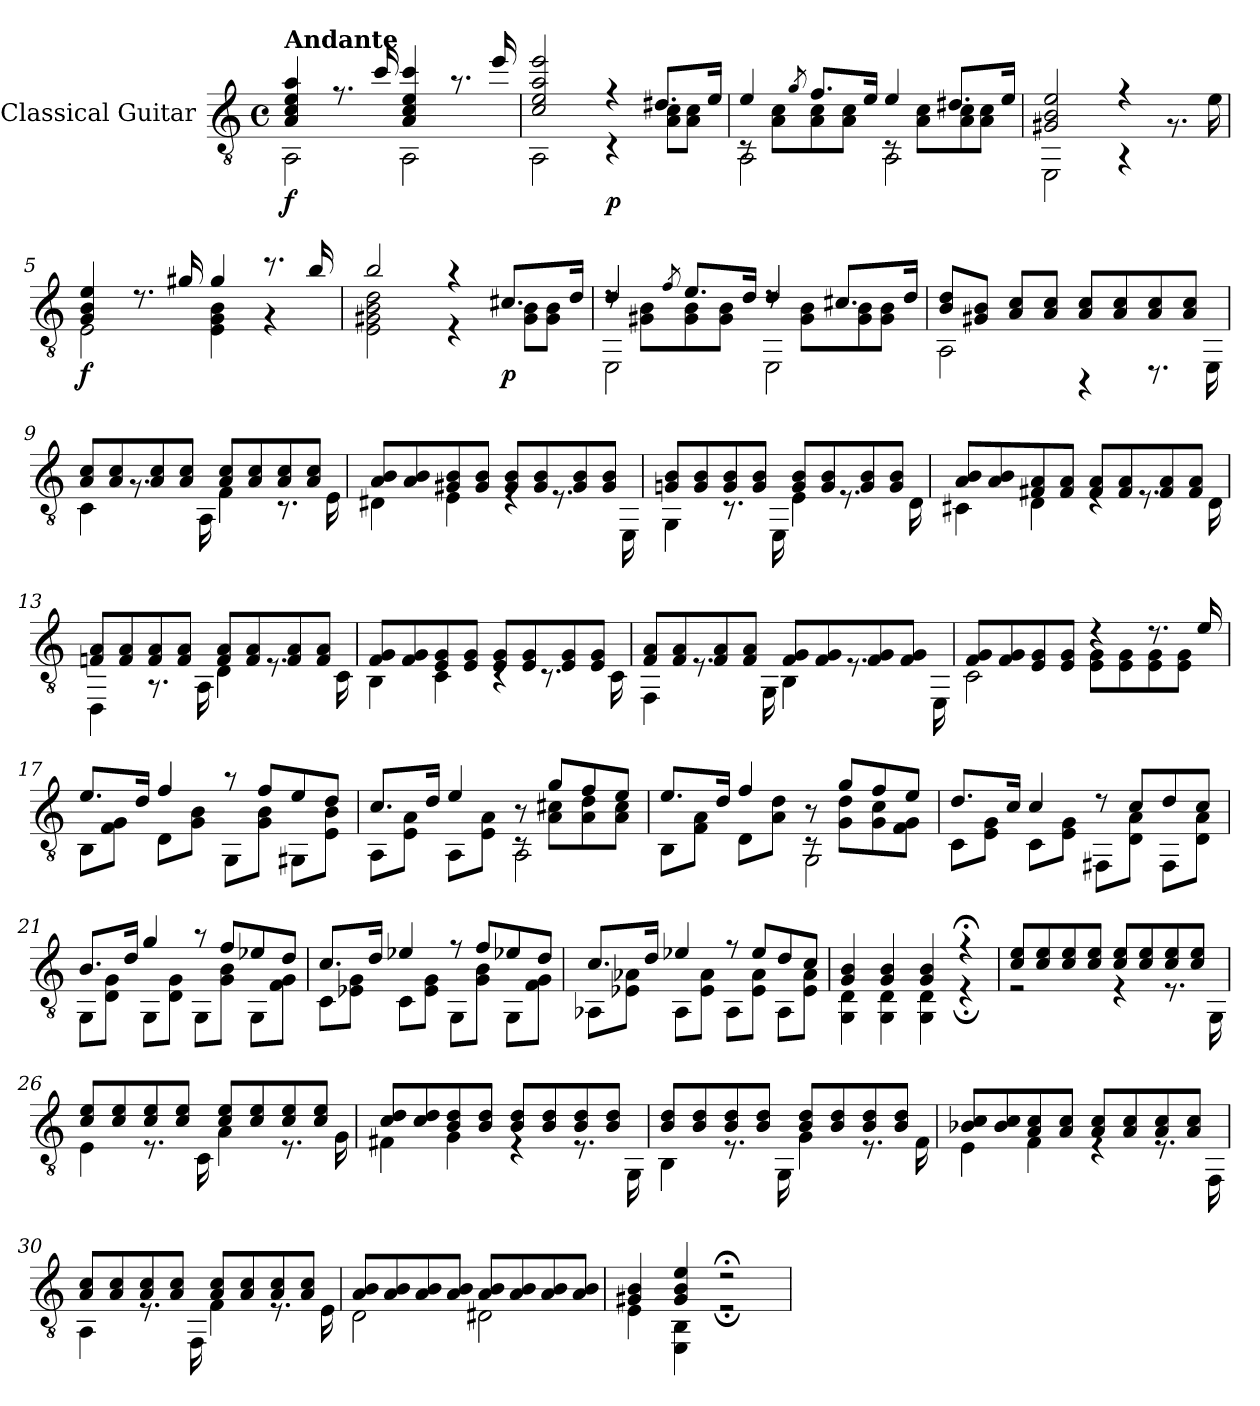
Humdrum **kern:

**kern	**dynam
*part1	*part1
*staff1	*staff1
*I"Classical Guitar	*
*I'Guit.	*
*clefGv2	*
*k[]	*
*M4/4	*
*met(c)	*
=1	=1
*^	*
!LO:TX:a:B:t=Andante	!	!
!	!	!LO:DY:b
4A/ 4c/ 4e/ 4a/	2AA\	f
8.r	.	.
16cc/	.	.
4A/ 4c/ 4e/ 4cc/	2AA\	.
8.r	.	.
16ee/	.	.
=2	=2	=2
2c/ 2e/ 2a/ 2ee/	2AA\	.
!	!	!LO:DY:b
4r	4r	p
8.d#X/L	8A\ 8c\L	.
.	8A\ 8c\J	.
16e/Jk	.	.
=3	=3	=3
*	*^	*
4e/	2AA\	8rC	.
.	.	8A\ 8c\L	.
8qg/	.	.	.
8.f/L	.	8A\ 8c\	.
.	.	8A\ 8c\J	.
16e/Jk	.	.	.
4e/	2AA\	8rC	.
.	.	8A\ 8c\L	.
8.d#X/L	.	8A\ 8c\	.
.	.	8A\ 8c\J	.
16e/Jk	.	.	.
*	*v	*v	*
=4	=4	=4
2G#X/ 2B/ 2e/	2EE\	.
4r	4r	.
8.rG	4ryy	.
16e\	.	.
!!LO:LB:g=z	!!
=5	=5	=5
!	!	!LO:DY:b
4G/ 4B/ 4e/	2E\	f
8.r	.	.
16g#X/	.	.
4g#/	4E\ 4G\ 4B\	.
8.r	4rG	.
16b/	.	.
=6	=6	=6
2b/	2E\ 2G#X\ 2B\ 2d\	.
4r	4r	.
!	!	!LO:DY:b
8.c#X/L	8G#\ 8B\L	p
.	8G#\ 8B\J	.
16d/Jk	.	.
=7	=7	=7
*	*^	*
4d/	8rd	2EE\	.
.	8G#X\ 8B\L	.	.
8qf/	.	.	.
8.e/L	8G#\ 8B\	.	.
.	8G#\ 8B\J	.	.
16d/Jk	.	.	.
4d/	8rd	2EE\	.
.	8G#\ 8B\L	.	.
8.c#X/L	8G#\ 8B\	.	.
.	8G#\ 8B\J	.	.
16d/Jk	.	.	.
=8	=8	=8	=8
8B/ 8d/L	2...ryy	2AA\	.
8G#X/ 8B/J	.	.	.
8A/ 8c/L	.	.	.
8A/ 8c/J	.	.	.
8A/ 8c/L	.	4rBBB	.
8A/ 8c/	.	.	.
8A/ 8c/	.	8.rDD	.
8A/ 8c/J	.	.	.
.	16EE\	16ryy	.
*	*v	*v	*
!!LO:LB:g=z
=9	=9	=9
8A/ 8c/L	4C\	.
8A/ 8c/	.	.
8A/ 8c/	8.rG	.
8A/ 8c/J	.	.
.	16AA\	.
8A/ 8c/L	4F\	.
8A/ 8c/	.	.
8A/ 8c/	8.r	.
8A/ 8c/J	.	.
.	16E\	.
=10	=10	=10
8A/ 8B/L	4D#X\	.
8A/ 8B/	.	.
8G#X/ 8B/	4E\	.
8G#/ 8B/J	.	.
8G#/ 8B/L	4rE	.
8G#/ 8B/	.	.
8G#/ 8B/	8.rE	.
8G#/ 8B/J	.	.
.	16EE\	.
=11	=11	=11
8Gn/ 8B/L	4GG\	.
8G/ 8B/	.	.
8G/ 8B/	8.rC	.
8G/ 8B/J	.	.
.	16EE\	.
8G/ 8B/L	4E\	.
8G/ 8B/	.	.
8G/ 8B/	8.rE	.
8G/ 8B/J	.	.
.	16D\	.
=12	=12	=12
8A/ 8B/L	4C#X\	.
8A/ 8B/	.	.
8F#X/ 8A/	4D\	.
8F#/ 8A/J	.	.
8F#/ 8A/L	4rE	.
8F#/ 8A/	.	.
8F#/ 8A/	8.rE	.
8F#/ 8A/J	.	.
.	16D\	.
=13	=13	=13
8Fn/ 8A/L	4DD\	.
8F/ 8A/	.	.
8F/ 8A/	8.rAA	.
8F/ 8A/J	.	.
.	16AA\	.
8F/ 8A/L	4D\	.
8F/ 8A/	.	.
8F/ 8A/	8.rE	.
8F/ 8A/J	.	.
.	16C\	.
!!LO:LB:g=z	!!
=14	=14	=14
8F/ 8G/L	4BB\	.
8F/ 8G/	.	.
8E/ 8G/	4C\	.
8E/ 8G/J	.	.
8E/ 8G/L	4rC	.
8E/ 8G/	.	.
8E/ 8G/	8.rC	.
8E/ 8G/J	.	.
.	16C\	.
=15	=15	=15
8F/ 8A/L	4FF\	.
8F/ 8A/	.	.
8F/ 8A/	8.rE	.
8F/ 8A/J	.	.
.	16GG\	.
8F/ 8G/L	4BB\	.
8F/ 8G/	.	.
8F/ 8G/	8.rE	.
8F/ 8G/J	.	.
.	16EE\	.
=16	=16	=16
2C\	8F/ 8G/L	.
.	8F/ 8G/	.
.	8E/ 8G/	.
.	8E/ 8G/J	.
4rd	8E\ 8G\L	.
.	8E\ 8G\	.
8.rd	8E\ 8G\	.
.	8E\ 8G\J	.
16e/	.	.
=17	=17	=17
8.e/L	8BB\L	.
.	8F\ 8G\J	.
16d/Jk	.	.
4f/	8D\L	.
.	8G\ 8B\J	.
8r	8GG\L	.
8f/L	8G\ 8B\J	.
8e/	8GG#X\L	.
8d/J	8E\ 8B\J	.
!!LO:LB:g=z	!!
=18	=18	=18
*	*^	*
8.c/L	8AA\L	2ryy	.
.	8E\ 8A\J	.	.
16d/Jk	.	.	.
4e/	8AA\L	.	.
.	8E\ 8A\J	.	.
8r	2AA\	8rC	.
8g/L	.	8A\ 8c#X\L	.
8f/	.	8A\ 8d\	.
8e/J	.	8A\ 8c#\J	.
=19	=19	=19	=19
8.e/L	8BB\L	2ryy	.
.	8F\ 8A\J	.	.
16d/Jk	.	.	.
4f/	8D\L	.	.
.	8A\ 8d\J	.	.
8r	2GG\	8rC	.
8g/L	.	8G\ 8d\L	.
8f/	.	8G\ 8c\	.
8e/J	.	8F\ 8G\J	.
*	*v	*v	*
=20	=20	=20
8.d/L	8C\L	.
.	8E\ 8G\J	.
16c/Jk	.	.
4c/	8C\L	.
.	8E\ 8G\J	.
8r	8FF#X\L	.
8c/L	8D\ 8A\J	.
8d/	8FF#\L	.
8c/J	8D\ 8A\J	.
=21	=21	=21
8.B/L	8GG\L	.
.	8D\ 8G\J	.
16d/Jk	.	.
4g/	8GG\L	.
.	8D\ 8G\J	.
8r	8GG\L	.
8f/L	8G\ 8B\J	.
8e-X/	8GG\L	.
8d/J	8F\ 8G\J	.
!!LO:LB:g=z	!!
=22	=22	=22
8.c/L	8C\L	.
.	8E-X\ 8G\J	.
16d/Jk	.	.
4e-X/	8C\L	.
.	8E-\ 8G\J	.
8r	8GG\L	.
8f/L	8G\ 8B\J	.
8e-X/	8GG\L	.
8d/J	8F\ 8G\J	.
=23	=23	=23
8.c/L	8AA-X\L	.
.	8E-X\ 8A-X\J	.
16d/Jk	.	.
4e-X/	8AA-\L	.
.	8E-\ 8A-\J	.
8r	8AA-\L	.
8e-/L	8E-\ 8A-\J	.
8d/	8AA-\L	.
8c/J	8E-\ 8A-\J	.
=24	=24	=24
4G/ 4B/	4GG\ 4D\	.
4G/ 4B/	4GG\ 4D\	.
4G/ 4B/	4GG\ 4D\	.
4r;<	4r;E	.
=25	=25	=25
8c/ 8e/L	2rE	.
8c/ 8e/	.	.
8c/ 8e/	.	.
8c/ 8e/J	.	.
8c/ 8e/L	4rE	.
8c/ 8e/	.	.
8c/ 8e/	8.rE	.
8c/ 8e/J	.	.
.	16GG\	.
=26	=26	=26
8c/ 8e/L	4E\	.
8c/ 8e/	.	.
8c/ 8e/	8.rE	.
8c/ 8e/J	.	.
.	16C\	.
8c/ 8e/L	4A\	.
8c/ 8e/	.	.
8c/ 8e/	8.rE	.
8c/ 8e/J	.	.
.	16G\	.
!!LO:LB:g=z	!!
=27	=27	=27
8c/ 8d/L	4F#X\	.
8c/ 8d/	.	.
8B/ 8d/	4G\	.
8B/ 8d/J	.	.
8B/ 8d/L	4rE	.
8B/ 8d/	.	.
8B/ 8d/	8.rE	.
8B/ 8d/J	.	.
.	16GG\	.
=28	=28	=28
8B/ 8d/L	4BB\	.
8B/ 8d/	.	.
8B/ 8d/	8.rE	.
8B/ 8d/J	.	.
.	16GG\	.
8B/ 8d/L	4G\	.
8B/ 8d/	.	.
8B/ 8d/	8.rE	.
8B/ 8d/J	.	.
.	16F\	.
=29	=29	=29
8B-X/ 8c/L	4E\	.
8B-/ 8c/	.	.
8A/ 8c/	4F\	.
8A/ 8c/J	.	.
8A/ 8c/L	4rE	.
8A/ 8c/	.	.
8A/ 8c/	8.rE	.
8A/ 8c/J	.	.
.	16FF\	.
=30	=30	=30
8A/ 8c/L	4AA\	.
8A/ 8c/	.	.
8A/ 8c/	8.rE	.
8A/ 8c/J	.	.
.	16FF\	.
8A/ 8c/L	4F\	.
8A/ 8c/	.	.
8A/ 8c/	8.rE	.
8A/ 8c/J	.	.
.	16E\	.
!!LO:PB:g=z	!!
=31	=31	=31
8A/ 8B/L	2D\	.
8A/ 8B/	.	.
8A/ 8B/	.	.
8A/ 8B/J	.	.
8A/ 8B/L	2D#X\	.
8A/ 8B/	.	.
8A/ 8B/	.	.
8A/ 8B/J	.	.
=32	=32	=32
4G#X/ 4B/	4E\	.
4G#/ 4B/ 4e/	4EE\ 4BB\	.
2r;<	2r;E	.
*v	*v	*
=	=
*-	*-
